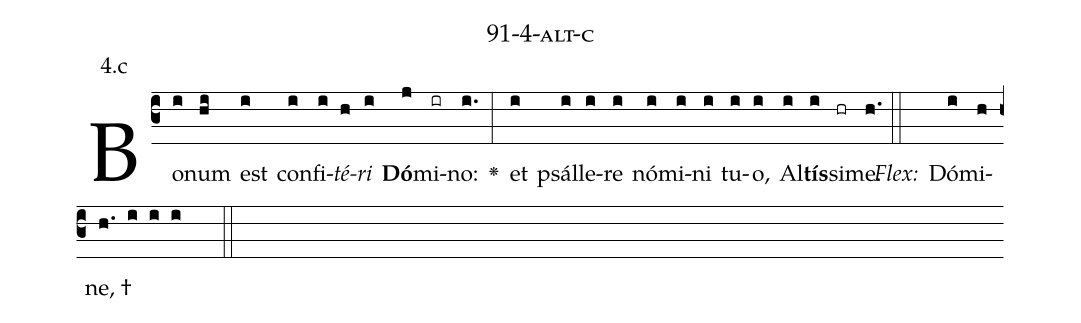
name: 91-4-alt-c;
annotation: 4.c;
%%
(c3)Bo(i)num(hi) est(i) con(i)fi(i)<i>té</i>(h)<i>ri</i>(i) <b>Dó</b>(j)mi(ir)no:(i.) <v>\greheightstar</v>(:) et(i) psál(i)le(i)re(i) nó(i)mi(i)ni(i) tu(i)o,(i) Al(i)<b>tís</b>(i)si(hr)me.(h.) (::)
<i>Flex:</i>()  Dó(i)mi(h)ne, †(h. i i i  ::)

%E(i) u(i) o(i) u(i) a(i) e.(h.) (::)
